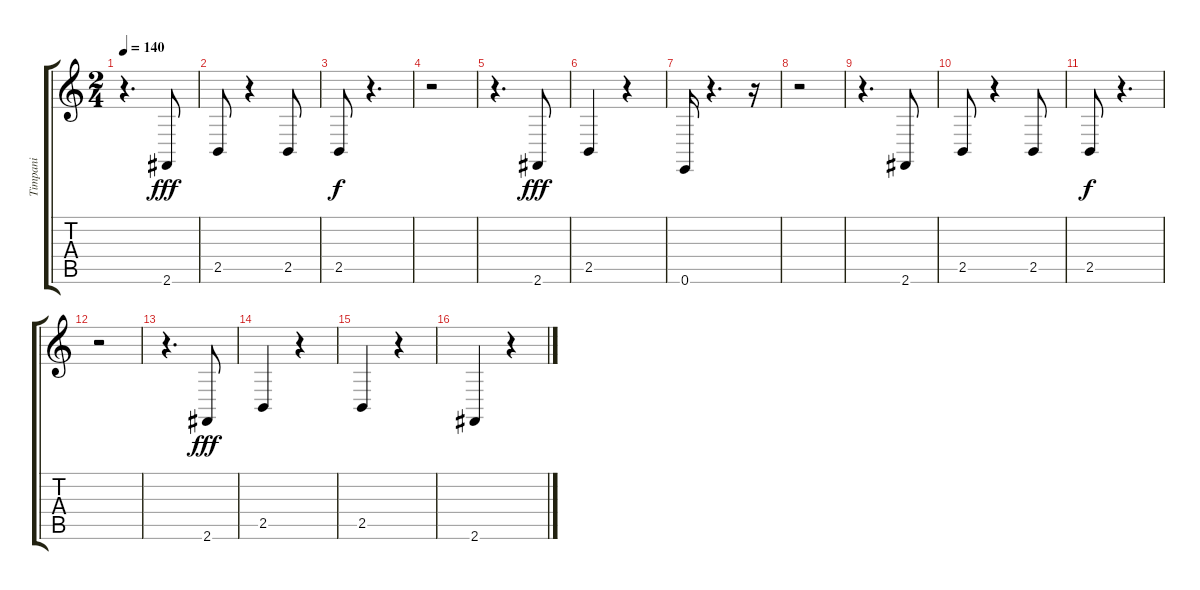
\track ("Timpani" "Timpani") {instrument timpani}
\staff {score tabs}
\tuning (E4 B3 G3 D3 A2 E2) {hide}
\ts (2 4)
\tempo 140
\clef g2
\ks c
r.4{d dy fff} 2.6.8 |
2.5.8 r.4 2.5.8 |
2.5.8{dy f} r.4{d} |
r.2 |
r.4{d} 2.6.8{dy fff} |
2.5.4 r.4 |
0.6.16 r.4{d} r.16 |
r.2 |
r.4{d} 2.6.8 |
2.5.8 r.4 2.5.8 |
2.5.8{dy f} r.4{d} |
r.2 |
r.4{d} 2.6.8{dy fff} |
2.5.4 r.4 |
2.5.4 r.4 |
2.6.4 r.4
